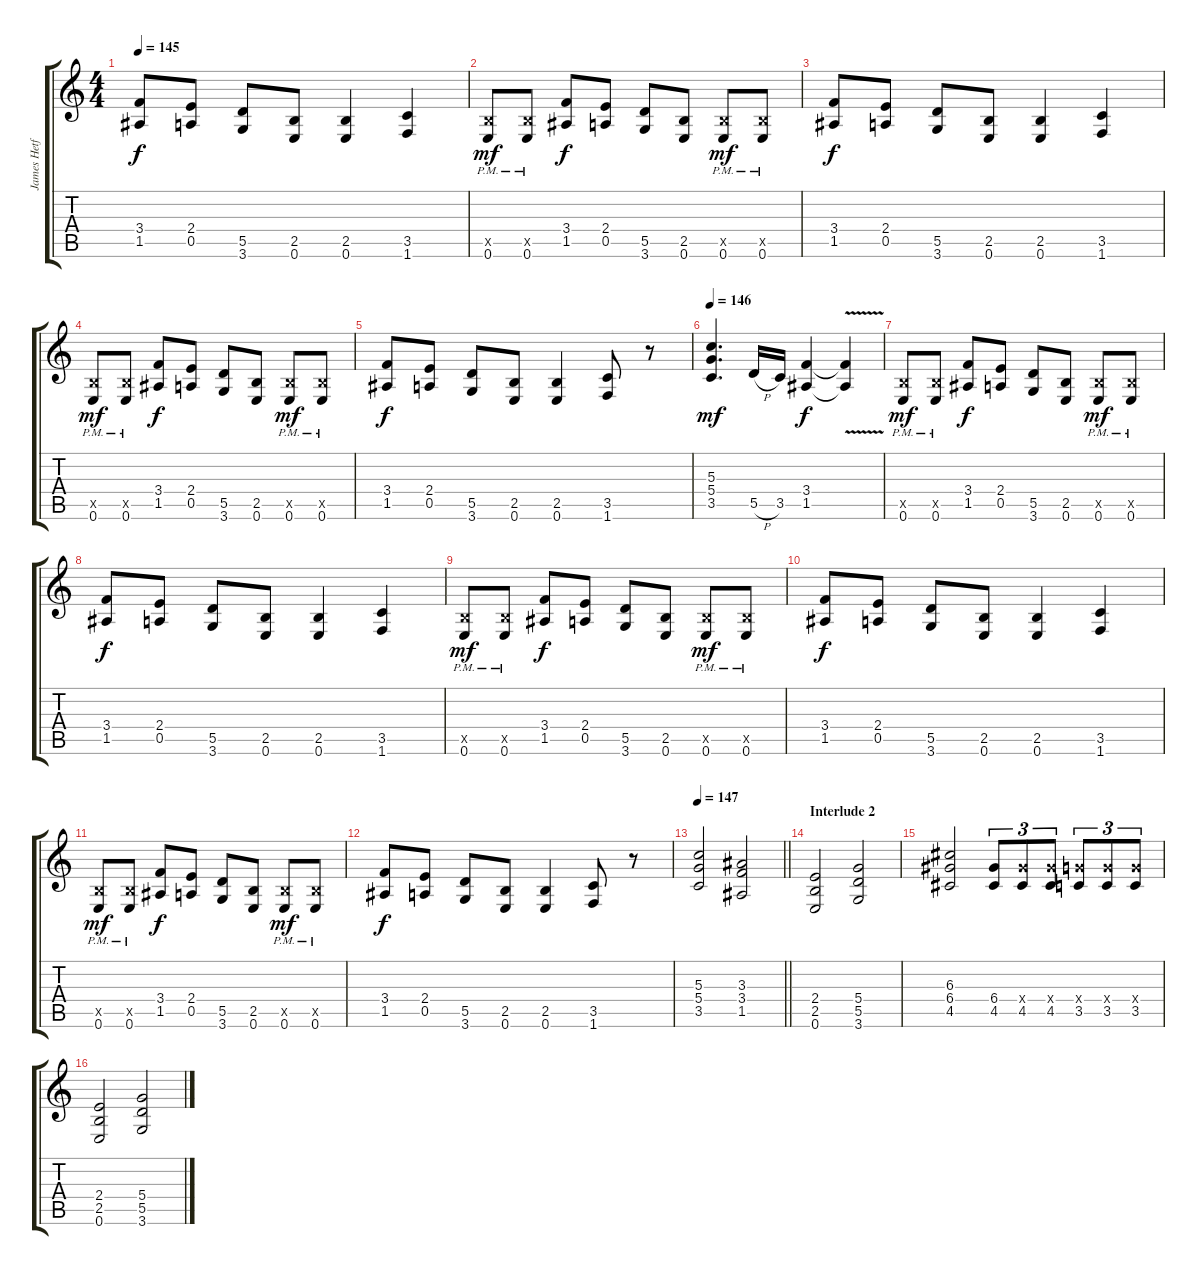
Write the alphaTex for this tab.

\track ("James Hetfield (Guitar Rhythm)" "James Hetf") {instrument distortionguitar}
\staff {score tabs}
\tuning (E4 B3 G3 D3 A2 E2) {hide}
\ts (4 4)
\tempo 145
\clef g2
\ks c
(3.4 1.5).8{dy f} (2.4 0.5).8 (5.5 3.6).8 (2.5 0.6).8 (2.5 0.6).4 (3.5 1.6).4 |
(2.5{x} 0.6{pm}).8{dy mf} (2.5{x} 0.6{pm}).8 (3.4 1.5).8{dy f} (2.4 0.5).8 (5.5 3.6).8 (2.5 0.6).8 (2.5{x} 0.6{pm}).8{dy mf} (2.5{x} 0.6{pm}).8 |
(3.4 1.5).8{dy f} (2.4 0.5).8 (5.5 3.6).8 (2.5 0.6).8 (2.5 0.6).4 (3.5 1.6).4 |
(2.5{x} 0.6{pm}).8{dy mf} (2.5{x} 0.6{pm}).8 (3.4 1.5).8{dy f} (2.4 0.5).8 (5.5 3.6).8 (2.5 0.6).8 (2.5{x} 0.6{pm}).8{dy mf} (2.5{x} 0.6{pm}).8 |
(3.4 1.5).8{dy f} (2.4 0.5).8 (5.5 3.6).8 (2.5 0.6).8 (2.5 0.6).4 (3.5 1.6).8 r.8 |
\tempo 146
(5.3 5.4 3.5).4{d dy mf} 5.5{h}.16 3.5.16 (3.4 1.5).4{dy f} (3.4{v t} 1.5{v t}).4 |
(2.5{x} 0.6{pm}).8{dy mf} (2.5{x} 0.6{pm}).8 (3.4 1.5).8{dy f} (2.4 0.5).8 (5.5 3.6).8 (2.5 0.6).8 (2.5{x} 0.6{pm}).8{dy mf} (2.5{x} 0.6{pm}).8 |
(3.4 1.5).8{dy f} (2.4 0.5).8 (5.5 3.6).8 (2.5 0.6).8 (2.5 0.6).4 (3.5 1.6).4 |
(2.5{x} 0.6{pm}).8{dy mf} (2.5{x} 0.6{pm}).8 (3.4 1.5).8{dy f} (2.4 0.5).8 (5.5 3.6).8 (2.5 0.6).8 (2.5{x} 0.6{pm}).8{dy mf} (2.5{x} 0.6{pm}).8 |
(3.4 1.5).8{dy f} (2.4 0.5).8 (5.5 3.6).8 (2.5 0.6).8 (2.5 0.6).4 (3.5 1.6).4 |
(2.5{x} 0.6{pm}).8{dy mf} (2.5{x} 0.6{pm}).8 (3.4 1.5).8{dy f} (2.4 0.5).8 (5.5 3.6).8 (2.5 0.6).8 (2.5{x} 0.6{pm}).8{dy mf} (2.5{x} 0.6{pm}).8 |
(3.4 1.5).8{dy f} (2.4 0.5).8 (5.5 3.6).8 (2.5 0.6).8 (2.5 0.6).4 (3.5 1.6).8 r.8 |
\tempo 147
\barLineRight lightlight
(5.3 5.4 3.5).2 (3.3 3.4 1.5).2 |
\section ("" "Interlude 2")
(2.4 2.5 0.6).2 (5.4 5.5 3.6).2 |
(6.3 6.4 4.5).2 (6.4 4.5).8{tu (3 2)} (6.4{x} 4.5).8{tu (3 2)} (6.4{x} 4.5).8{tu (3 2)} (5.4{x} 3.5).8{tu (3 2)} (5.4{x} 3.5).8{tu (3 2)} (5.4{x} 3.5).8{tu (3 2)} |
(2.4 2.5 0.6).2 (5.4 5.5 3.6).2
